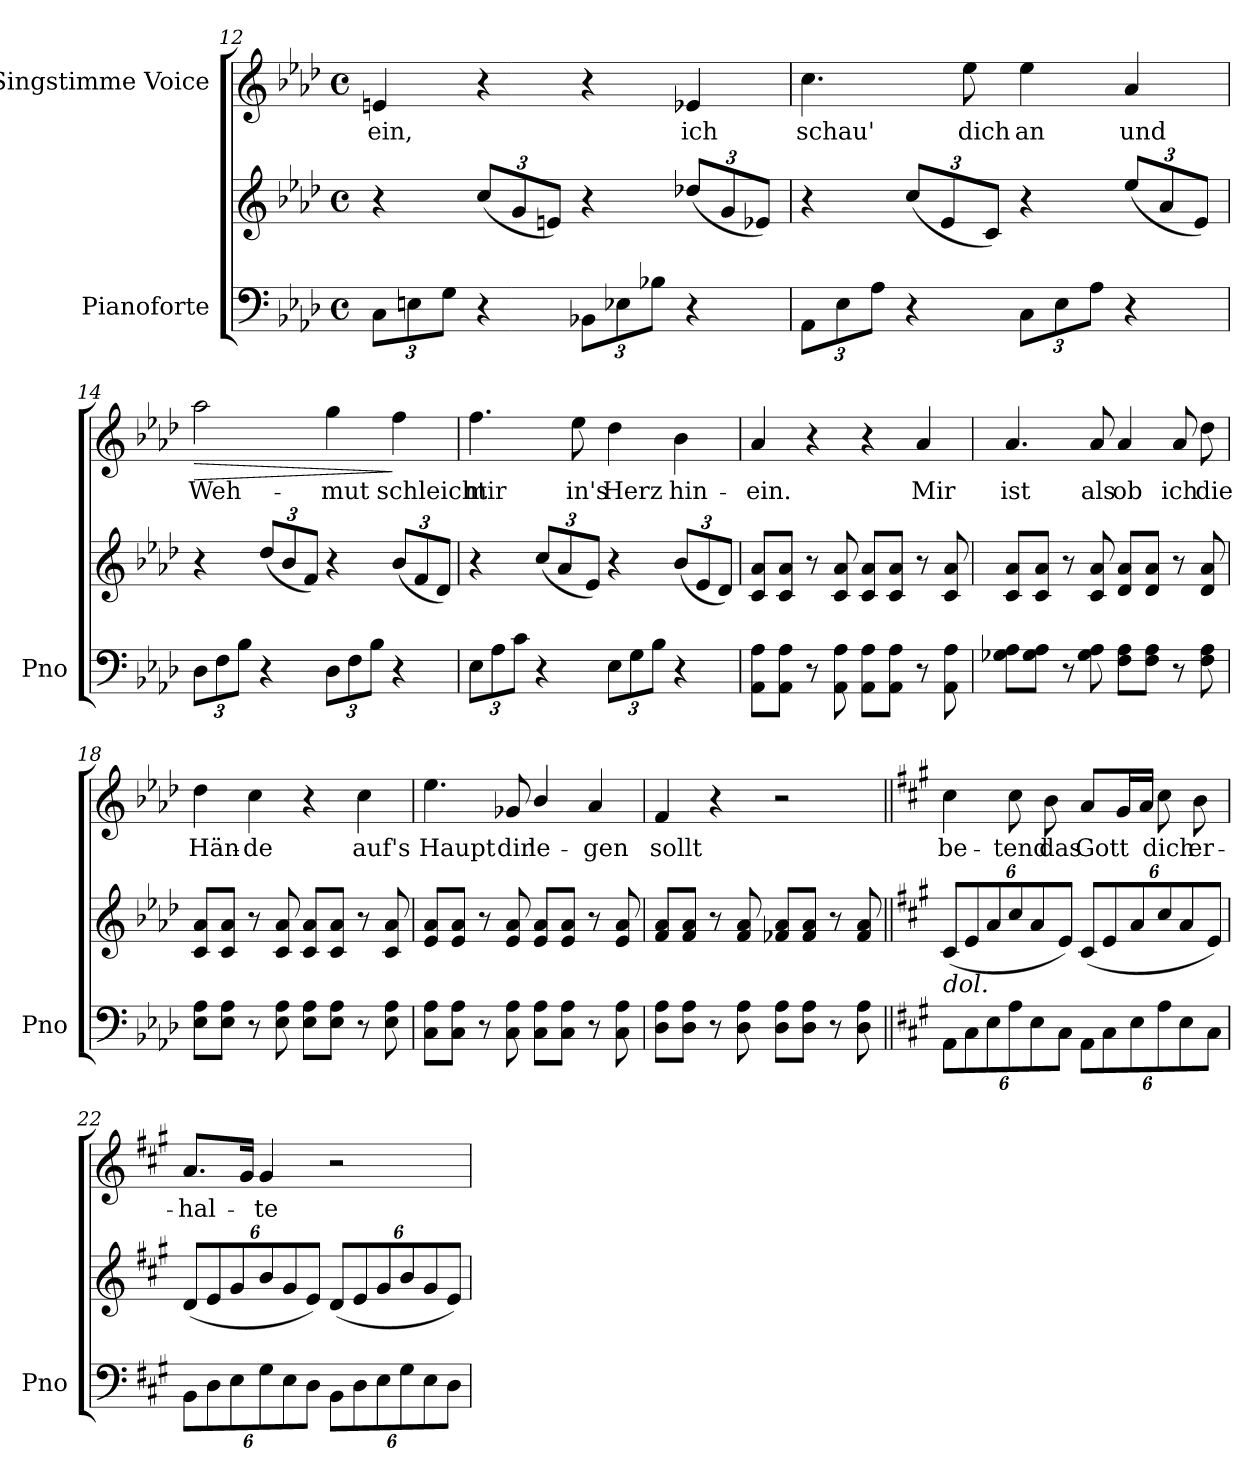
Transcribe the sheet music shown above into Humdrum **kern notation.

**kern	**kern	**kern	**text	**dynam
*part2	*part2	*part1	*part1	*part1
*staff3	*staff2	*staff1	*staff1	*staff1
*I"Pianoforte	*	*I"Singstimme Voice	*	*
*I'Pno	*	*	*	*
*clefF4	*clefG2	*clefG2	*	*
*k[b-e-a-d-]	*k[b-e-a-d-]	*k[b-e-a-d-]	*	*
*M4/4	*M4/4	*M4/4	*	*
*met(c)	*met(c)	*met(c)	*	*
*Xbrackettup	*	*	*	*
=12	=12	=12	=12	=12
!	!	!	!LO:LY:b	!
12C\L	4r	4en/	-ein,	.
12En\	.	.	.	.
12G\J	.	.	.	.
*	*Xbrackettup	*	*	*
4r	(<12cc/L	4r	.	.
.	12g/	.	.	.
.	12en/J)	.	.	.
12BB-X\L	4r	4r	.	.
12E-X\	.	.	.	.
12B-X\J	.	.	.	.
!	!	!	!LO:LY:b	!
4r	(<12dd-X/L	4e-X/	ich	.
.	12g/	.	.	.
.	12e-X/J)	.	.	.
=13	=13	=13	=13	=13
!	!	!	!LO:LY:b	!
12AA-\L	4r	4.cc\	schau'	.
12E-\	.	.	.	.
12A-\J	.	.	.	.
4r	(<12cc/L	.	.	.
.	12e-/	.	.	.
!	!	!	!LO:LY:b	!
.	.	8ee-\	dich	.
.	12c/J)	.	.	.
!	!	!	!LO:LY:b	!
12C\L	4r	4ee-\	an	.
12E-\	.	.	.	.
12A-\J	.	.	.	.
!	!	!	!LO:LY:b	!
4r	(<12ee-/L	4a-/	und	.
.	12a-/	.	.	.
.	12e-/J)	.	.	.
!!LO:LB:g=z
=14	=14	=14	=14	=14
!	!	!	!LO:LY:b	!LO:HP:b
12D-\L	4r	2aa-\	Weh-	>
12F\	.	.	.	.
12B-\J	.	.	.	.
4r	(<12dd-/L	.	.	.
.	12b-/	.	.	.
.	12f/J)	.	.	.
!	!	!	!LO:LY:b	!
12D-\L	4r	4gg\	-mut	.
12F\	.	.	.	.
12B-\J	.	.	.	.
!	!	!	!LO:LY:b	!
4r	(<12b-/L	4ff\	schleicht	]
.	12f/	.	.	.
.	12d-/J)	.	.	.
=15	=15	=15	=15	=15
!	!	!	!LO:LY:b	!
12E-\L	4r	4.ff\	mir	.
12A-\	.	.	.	.
12c\J	.	.	.	.
4r	(<12cc/L	.	.	.
.	12a-/	.	.	.
!	!	!	!LO:LY:b	!
.	.	8ee-\	in's	.
.	12e-/J)	.	.	.
!	!	!	!LO:LY:b	!
12E-\L	4r	4dd-\	Herz	.
12G\	.	.	.	.
12B-\J	.	.	.	.
!	!	!	!LO:LY:b	!
4r	(<12b-/L	4b-\	hin-	.
.	12e-/	.	.	.
.	12d-/J)	.	.	.
=16	=16	=16	=16	=16
!	!	!	!LO:LY:b	!
8AA-\ 8A-\L	8c/ 8a-/L	4a-/	-ein.	.
8AA-\ 8A-\J	8c/ 8a-/J	.	.	.
8r	8r	4r	.	.
8AA-\ 8A-\	8c/ 8a-/	.	.	.
8AA-\ 8A-\L	8c/ 8a-/L	4r	.	.
8AA-\ 8A-\J	8c/ 8a-/J	.	.	.
!	!	!	!LO:LY:b	!
8r	8r	4a-/	Mir	.
8AA-\ 8A-\	8c/ 8a-/	.	.	.
=17	=17	=17	=17	=17
!	!	!	!LO:LY:b	!
8G-X\ 8A-\L	8c/ 8a-/L	4.a-/	ist	.
8G-\ 8A-\J	8c/ 8a-/J	.	.	.
8r	8r	.	.	.
!	!	!	!LO:LY:b	!
8G-\ 8A-\	8c/ 8a-/	8a-/	als	.
!	!	!	!LO:LY:b	!
8F\ 8A-\L	8d-/ 8a-/L	4a-/	ob	.
8F\ 8A-\J	8d-/ 8a-/J	.	.	.
!	!	!	!LO:LY:b	!
8r	8r	8a-/	ich	.
!	!	!	!LO:LY:b	!
8F\ 8A-\	8d-/ 8a-/	8dd-\	die	.
!!LO:PB:g=z
=18	=18	=18	=18	=18
!	!	!	!LO:LY:b	!
8E-\ 8A-\L	8c/ 8a-/L	4dd-\	Hän-	.
8E-\ 8A-\J	8c/ 8a-/J	.	.	.
!	!	!	!LO:LY:b	!
8r	8r	4cc\	-de	.
8E-\ 8A-\	8c/ 8a-/	.	.	.
8E-\ 8A-\L	8c/ 8a-/L	4r	.	.
8E-\ 8A-\J	8c/ 8a-/J	.	.	.
!	!	!	!LO:LY:b	!
8r	8r	4cc\	auf's	.
8E-\ 8A-\	8c/ 8a-/	.	.	.
=19	=19	=19	=19	=19
!	!	!	!LO:LY:b	!
8C\ 8A-\L	8e-/ 8a-/L	4.ee-\	Haupt	.
8C\ 8A-\J	8e-/ 8a-/J	.	.	.
8r	8r	.	.	.
!	!	!	!LO:LY:b	!
8C\ 8A-\	8e-/ 8a-/	8g-X/	dir	.
!	!	!	!LO:LY:b	!
8C\ 8A-\L	8e-/ 8a-/L	4b-/	le-	.
8C\ 8A-\J	8e-/ 8a-/J	.	.	.
!	!	!	!LO:LY:b	!
8r	8r	4a-/	-gen	.
8C\ 8A-\	8e-/ 8a-/	.	.	.
=20	=20	=20	=20	=20
!	!	!	!LO:LY:b	!
8D-\ 8A-\L	8f/ 8a-/L	4f/	sollt	.
8D-\ 8A-\J	8f/ 8a-/J	.	.	.
8r	8r	4r	.	.
8D-\ 8A-\	8f/ 8a-/	.	.	.
8D-\ 8A-\L	8f-X/ 8a-/L	2r	.	.
8D-\ 8A-\J	8f-/ 8a-/J	.	.	.
8r	8r	.	.	.
8D-\ 8A-\	8f-/ 8a-/	.	.	.
=21||	=21||	=21||	=21||	=21||
*k[f#c#g#]	*k[f#c#g#]	*k[f#c#g#]	*	*
!	!LO:TX:b:i:t=dol.	!	!	!
!	!	!	!LO:LY:b	!
12AA\L	(<12c#/L	4cc#\	be-	.
12C#\	12e/	.	.	.
12E\	12a/	.	.	.
!	!	!	!LO:LY:b	!
12A\	12cc#/	8cc#\	-tend	.
12E\	12a/	.	.	.
!	!	!	!LO:LY:b	!
.	.	8b\	das	.
12C#\J	12e/J)	.	.	.
!	!	!	!LO:LY:b	!
12AA\L	(<12c#/L	8a/L	Gott	.
12C#\	12e/	.	.	.
.	.	16g#/L	.	.
12E\	12a/	.	.	.
.	.	16a/JJ	.	.
!	!	!	!LO:LY:b	!
12A\	12cc#/	8cc#\	dich	.
12E\	12a/	.	.	.
!	!	!	!LO:LY:b	!
.	.	8b\	er-	.
12C#\J	12e/J)	.	.	.
!!LO:LB:g=z
=22	=22	=22	=22	=22
!	!	!	!LO:LY:b	!
12BB\L	(<12d/L	8.a/L	-hal-	.
12D\	12e/	.	.	.
12E\	12g#/	.	.	.
.	.	16g#/Jk	.	.
!	!	!	!LO:LY:b	!
12G#\	12b/	4g#/	-te	.
12E\	12g#/	.	.	.
12D\J	12e/J)	.	.	.
12BB\L	(<12d/L	2r	.	.
12D\	12e/	.	.	.
12E\	12g#/	.	.	.
12G#\	12b/	.	.	.
12E\	12g#/	.	.	.
12D\J	12e/J)	.	.	.
=	=	=	=	=
*-	*-	*-	*-	*-
